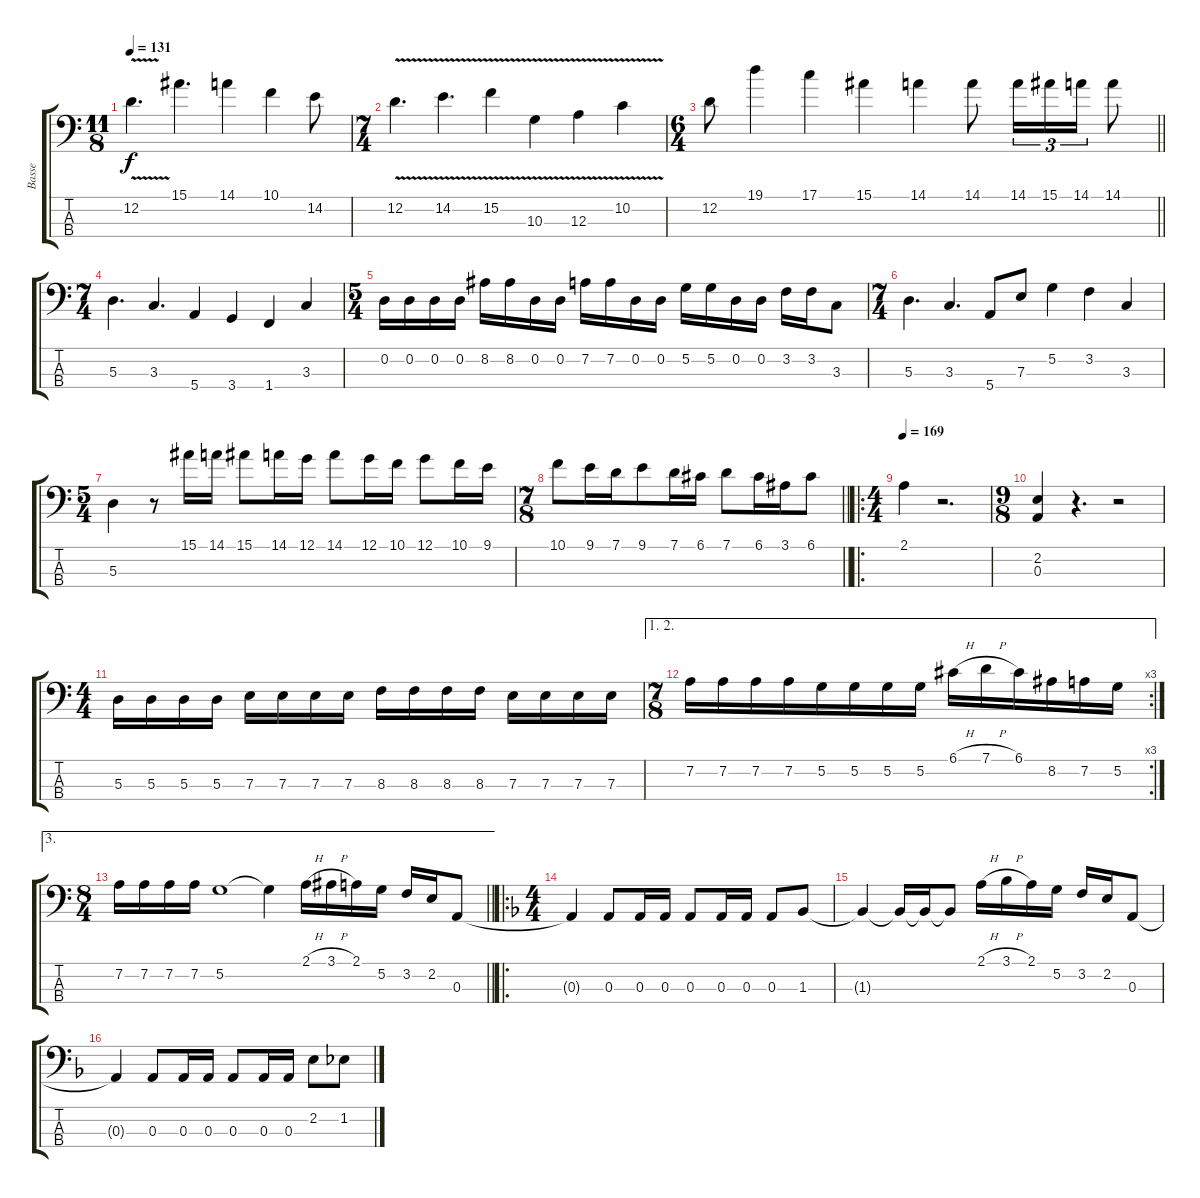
\track ("Basse" "Basse") {instrument electricbassfinger}
\staff {score tabs}
\tuning (G2 D2 A1 E1) {hide}
\ts (11 8)
\tempo 131
\clef f4
\ks c
12.2{v}.4{d dy f} 15.1.4{d} 14.1.4 10.1.4 14.2.8 |
\ts (7 4)
12.2{v}.4{d} 14.2{v}.4{d} 15.2{v}.4 10.3{v}.4 12.3{v}.4 10.2{v}.4 |
\ts (6 4)
\barLineRight lightlight
12.2.8 19.1.4 17.1.4 15.1.4 14.1.4 14.1.8 14.1.16{tu (3 2)} 15.1.16{tu (3 2)} 14.1.16{tu (3 2)} 14.1.8 |
\ts (7 4)
5.3.4{d} 3.3.4{d} 5.4.4 3.4.4 1.4.4 3.3.4 |
\ts (5 4)
0.2.16 0.2.16 0.2.16 0.2.16 8.2.16 8.2.16 0.2.16 0.2.16 7.2.16 7.2.16 0.2.16 0.2.16 5.2.16 5.2.16 0.2.16 0.2.16 3.2.16 3.2.16 3.3.8 |
\ts (7 4)
5.3.4{d} 3.3.4{d} 5.4.8 7.3.8 5.2.4 3.2.4 3.3.4 |
\ts (5 4)
5.3.4 r.8 15.1.16 14.1.16 15.1.8 14.1.16 12.1.16 14.1.8 12.1.16 10.1.16 12.1.8 10.1.16 9.1.16 |
\ts (7 8)
\barLineRight lightlight
10.1.8 9.1.16 7.1.16 9.1.8 7.1.16 6.1.16 7.1.8 6.1.16 3.1.16 6.1.8 |
\ro
\ts (4 4)
\tempo 169
2.1.4 r.2{d} |
\ts (9 8)
(2.2 0.3).4 r.4{d} r.2 |
\ts (4 4)
5.3.16 5.3.16 5.3.16 5.3.16 7.3.16 7.3.16 7.3.16 7.3.16 8.3.16 8.3.16 8.3.16 8.3.16 7.3.16 7.3.16 7.3.16 7.3.16 |
\ae (1 2)
\rc 3
\ts (7 8)
7.2.16 7.2.16 7.2.16 7.2.16 5.2.16 5.2.16 5.2.16 5.2.16 6.1{h}.16 7.1{h}.16 6.1.16 8.2.16 7.2.16 5.2.16 |
\ae 3
\ts (8 4)
\barLineRight lightlight
7.2.16 7.2.16 7.2.16 7.2.16 5.2.1 5.2{t}.4 2.1{h}.16 3.1{h}.16 2.1.16 5.2.16 3.2.16 2.2.16 0.3.8 |
\ro
\ts (4 4)
\ks f
0.3{t}.4 0.3.8 0.3.16 0.3.16 0.3.8 0.3.16 0.3.16 0.3.8 1.3.8 |
1.3{t}.4 1.3{t}.16 1.3{t}.16 1.3{t}.8 2.1{h}.16 3.1{h}.16 2.1.16 5.2.16 3.2.16 2.2.16 0.3.8 |
0.3{t}.4 0.3.8 0.3.16 0.3.16 0.3.8 0.3.16 0.3.16 2.2.8 1.2.8
